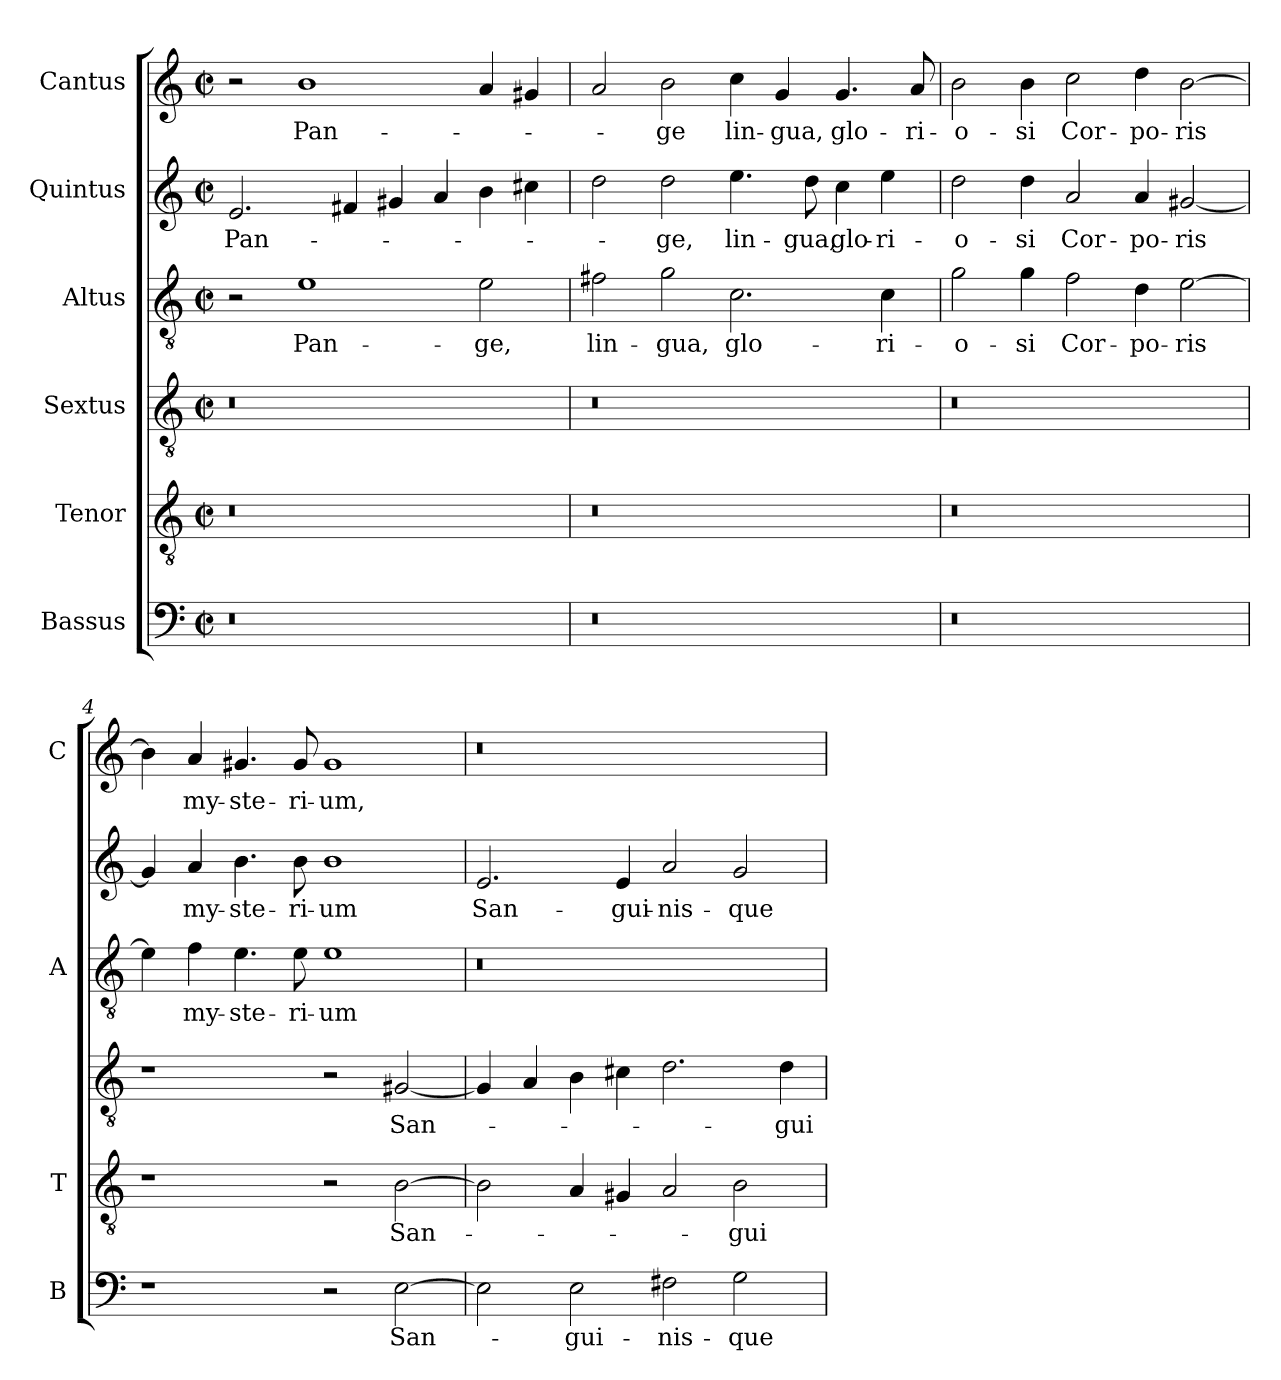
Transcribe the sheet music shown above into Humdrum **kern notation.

**kern	**text	**kern	**text	**kern	**text	**kern	**text	**kern	**text	**kern	**text
*part6	*part6	*part5	*part5	*part4	*part4	*part3	*part3	*part2	*part2	*part1	*part1
*staff6	*staff6	*staff5	*staff5	*staff4	*staff4	*staff3	*staff3	*staff2	*staff2	*staff1	*staff1
*I"Bassus	*	*I"Tenor	*	*I"Sextus	*	*I"Altus	*	*I"Quintus	*	*I"Cantus	*
*I'B	*	*I'T	*	*	*	*I'A	*	*	*	*I'C	*
*clefF4	*	*clefGv2	*	*clefGv2	*	*clefGv2	*	*clefG2	*	*clefG2	*
*k[]	*	*k[]	*	*k[]	*	*k[]	*	*k[]	*	*k[]	*
*C:	*	*C:	*	*C:	*	*C:	*	*C:	*	*C:	*
*M2/2	*	*M2/2	*	*M2/2	*	*M2/2	*	*M2/2	*	*M2/2	*
*met(c|)	*	*met(c|)	*	*met(c|)	*	*met(c|)	*	*met(c|)	*	*met(c|)	*
=1	=1	=1	=1	=1	=1	=1	=1	=1	=1	=1	=1
0r	.	0r	.	0r	.	2r	.	2.e/	Pan-	2r	.
.	.	.	.	.	.	1e	Pan-	.	.	1b	Pan-
.	.	.	.	.	.	.	.	4f#X/	.	.	.
.	.	.	.	.	.	.	.	4g#X/	.	.	.
.	.	.	.	.	.	.	.	4a/	.	.	.
.	.	.	.	.	.	2e\	-ge,	4b\	.	4a/	.
.	.	.	.	.	.	.	.	4cc#X\	.	4g#X/	.
=2	=2	=2	=2	=2	=2	=2	=2	=2	=2	=2	=2
0r	.	0r	.	0r	.	2f#X\	lin-	2dd\	.	2a/	.
.	.	.	.	.	.	2g\	-gua,	2dd\	-ge,	2b\	-ge
.	.	.	.	.	.	2.c\	glo-	4.ee\	lin-	4cc\	lin-
.	.	.	.	.	.	.	.	.	.	4g/	-gua,
.	.	.	.	.	.	.	.	8dd\	-gua,	.	.
.	.	.	.	.	.	.	.	4cc\	glo-	4.g/	glo-
.	.	.	.	.	.	4c\	-ri-	4ee\	-ri-	.	.
.	.	.	.	.	.	.	.	.	.	8a/	-ri-
=3	=3	=3	=3	=3	=3	=3	=3	=3	=3	=3	=3
0r	.	0r	.	0r	.	2g\	-o-	2dd\	-o-	2b\	-o-
.	.	.	.	.	.	4g\	-si	4dd\	-si	4b\	-si
.	.	.	.	.	.	2f\	Cor-	2a/	Cor-	2cc\	Cor-
.	.	.	.	.	.	4d\	-po-	4a/	-po-	4dd\	-po-
.	.	.	.	.	.	[2e\	-ris	[2g#X/	-ris	[2b\	-ris
!!LO:LB:g=z
=4	=4	=4	=4	=4	=4	=4	=4	=4	=4	=4	=4
1r	.	1r	.	1r	.	4e\]	.	4g#/]	.	4b\]	.
.	.	.	.	.	.	4f\	my-	4a/	my-	4a/	my-
.	.	.	.	.	.	4.e\	-ste-	4.b\	-ste-	4.g#X/	-ste-
.	.	.	.	.	.	8e\	-ri-	8b\	-ri-	8g#/	-ri-
2r	.	2r	.	2r	.	1e	-um	1b	-um	1g#	-um,
[2E\	San-	[2B\	San-	[2G#X/	San-	.	.	.	.	.	.
=5	=5	=5	=5	=5	=5	=5	=5	=5	=5	=5	=5
2E\]	.	2B\]	.	4G#/]	.	0r	.	2.e/	San-	0r	.
.	.	.	.	4A/	.	.	.	.	.	.	.
2E\	-gui-	4A/	.	4B\	.	.	.	.	.	.	.
.	.	4G#X/	.	4c#X\	.	.	.	4e/	-gui-	.	.
2F#X\	-nis-	2A/	.	2.d\	.	.	.	2a/	-nis-	.	.
2G\	-que	2B\	-gui-	.	.	.	.	2g/	-que	.	.
.	.	.	.	4d\	-gui-	.	.	.	.	.	.
=	=	=	=	=	=	=	=	=	=	=	=
*-	*-	*-	*-	*-	*-	*-	*-	*-	*-	*-	*-
